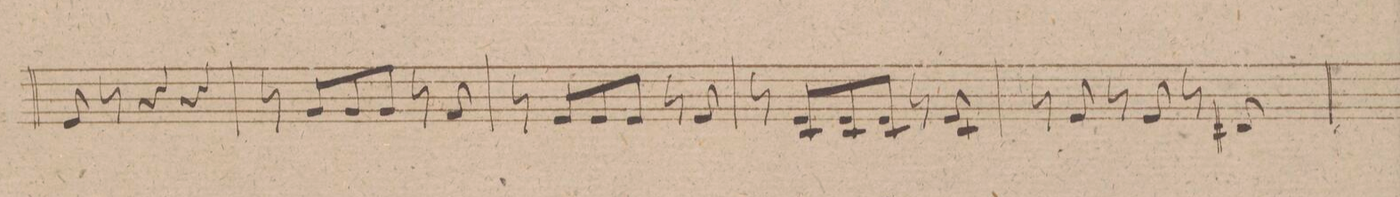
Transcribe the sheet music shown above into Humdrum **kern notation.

**kern	**dynam
*I"Violino 2do	*
*clefG2	*
*k[f#c#g#]	*
*M3/4	*
8e/	.
8r	.
4r	.
4r	.
=45	=45
8r	.
8g#/L	.
8g#/	.
8g#/J	.
8r	.
8f#/	.
=46	=46
8r	.
8e/L	.
8e/	.
8e/J	.
8r	.
8e/	.
=47	=47
8r	.
8e/L 8c#/	.
8e/ 8c#/	.
8e/J 8c#/	.
8r	.
8e/ 8c#/	.
=48	=48
8r	.
8e/	.
8r	.
8e/	.
8r	.
8d#X/	.
=49	=49
*-	*-
